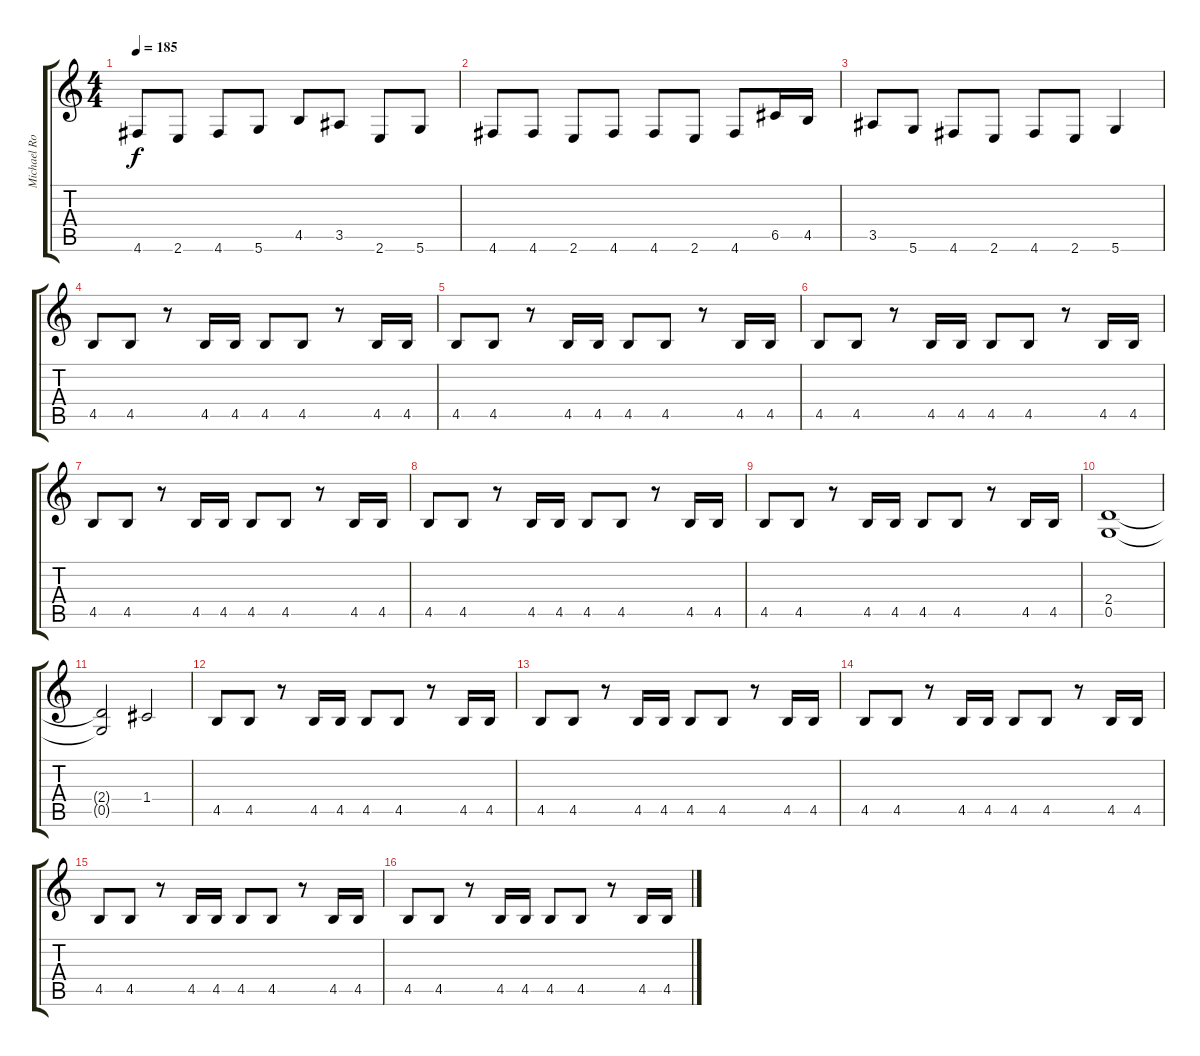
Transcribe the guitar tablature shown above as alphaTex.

\track ("Michael Romeo" "Michael Ro") {instrument distortionguitar}
\staff {score tabs}
\tuning (D4 A3 F3 C3 G2 D2) {hide}
\ts (4 4)
\tempo 185
\clef g2
\ks c
4.6.8{dy f} 2.6.8 4.6.8 5.6.8 4.5.8 3.5.8 2.6.8 5.6.8 |
4.6.8 4.6.8 2.6.8 4.6.8 4.6.8 2.6.8 4.6.8 6.5.16 4.5.16 |
3.5.8 5.6.8 4.6.8 2.6.8 4.6.8 2.6.8 5.6.4 |
4.5.8 4.5.8 r.8 4.5.16 4.5.16 4.5.8 4.5.8 r.8 4.5.16 4.5.16 |
4.5.8 4.5.8 r.8 4.5.16 4.5.16 4.5.8 4.5.8 r.8 4.5.16 4.5.16 |
4.5.8 4.5.8 r.8 4.5.16 4.5.16 4.5.8 4.5.8 r.8 4.5.16 4.5.16 |
4.5.8 4.5.8 r.8 4.5.16 4.5.16 4.5.8 4.5.8 r.8 4.5.16 4.5.16 |
4.5.8 4.5.8 r.8 4.5.16 4.5.16 4.5.8 4.5.8 r.8 4.5.16 4.5.16 |
4.5.8 4.5.8 r.8 4.5.16 4.5.16 4.5.8 4.5.8 r.8 4.5.16 4.5.16 |
(2.4 0.5).1 |
(2.4{t} 0.5{t}).2 1.4.2 |
4.5.8 4.5.8 r.8 4.5.16 4.5.16 4.5.8 4.5.8 r.8 4.5.16 4.5.16 |
4.5.8 4.5.8 r.8 4.5.16 4.5.16 4.5.8 4.5.8 r.8 4.5.16 4.5.16 |
4.5.8 4.5.8 r.8 4.5.16 4.5.16 4.5.8 4.5.8 r.8 4.5.16 4.5.16 |
4.5.8 4.5.8 r.8 4.5.16 4.5.16 4.5.8 4.5.8 r.8 4.5.16 4.5.16 |
4.5.8 4.5.8 r.8 4.5.16 4.5.16 4.5.8 4.5.8 r.8 4.5.16 4.5.16
